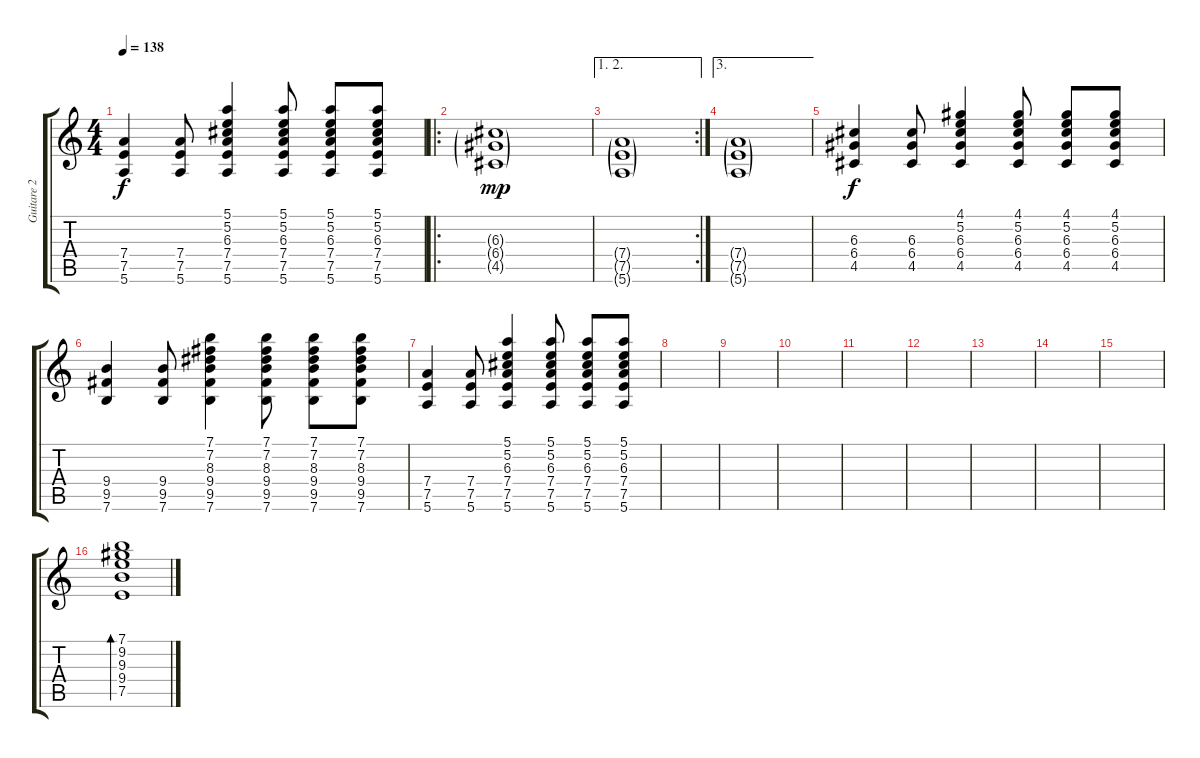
\track ("Guitare 2" "Guitare 2") {instrument overdrivenguitar}
\staff {score tabs}
\tuning (E4 B3 G3 D3 A2 E2) {hide}
\ts (4 4)
\tempo 138
\clef g2
\ks c
(7.4 7.5 5.6).4{dy f} (7.4 7.5 5.6).8 (5.1 5.2 6.3 7.4 7.5 5.6).4 (5.1 5.2 6.3 7.4 7.5 5.6).8 (5.1 5.2 6.3 7.4 7.5 5.6).8 (5.1 5.2 6.3 7.4 7.5 5.6).8 |
\ro
(6.3{g} 6.4{g} 4.5{g}).1{dy mp instrument electricguitarclean} |
\ae (1 2)
\rc 2
(7.4{g} 7.5{g} 5.6{g}).1 |
\ae 3
(7.4{g} 7.5{g} 5.6{g}).1 |
(6.3 6.4 4.5).4{dy f volume 15 instrument overdrivenguitar} (6.3 6.4 4.5).8 (4.1 5.2 6.3 6.4 4.5).4 (4.1 5.2 6.3 6.4 4.5).8 (4.1 5.2 6.3 6.4 4.5).8 (4.1 5.2 6.3 6.4 4.5).8 |
(9.4 9.5 7.6).4 (9.4 9.5 7.6).8 (7.1 7.2 8.3 9.4 9.5 7.6).4 (7.1 7.2 8.3 9.4 9.5 7.6).8 (7.1 7.2 8.3 9.4 9.5 7.6).8 (7.1 7.2 8.3 9.4 9.5 7.6).8 |
(7.4 7.5 5.6).4 (7.4 7.5 5.6).8 (5.1 5.2 6.3 7.4 7.5 5.6).4 (5.1 5.2 6.3 7.4 7.5 5.6).8 (5.1 5.2 6.3 7.4 7.5 5.6).8 (5.1 5.2 6.3 7.4 7.5 5.6).8 |
|
|
|
|
|
|
|
|
(7.1 9.2 9.3 9.4 7.5).1{bd 120}
